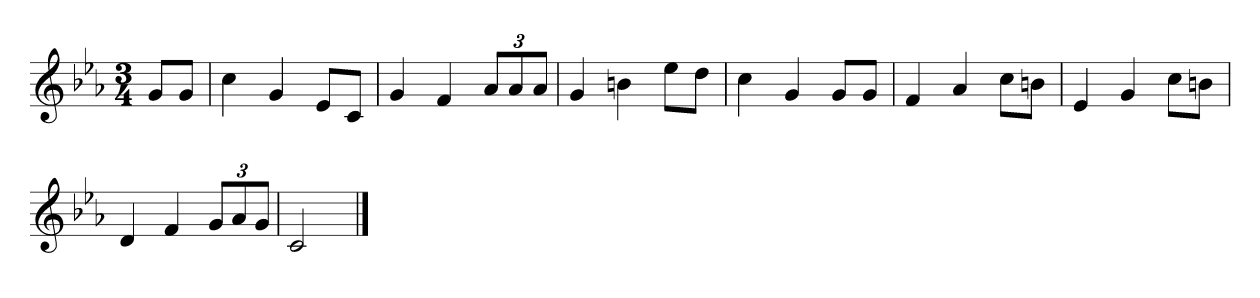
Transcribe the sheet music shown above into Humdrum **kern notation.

**kern
*part1
*staff1
*clefG2
*k[b-e-a-]
*M3/4
*MM100
=
8g/L
8g/J
=
4cc
4g
8e-/L
8c/J
=
4g
4f
12a-/L
12a-/
12a-/J
=
4g
4bn
8ee-\L
8dd\J
=
4cc
4g
8g/L
8g/J
=
4f
4a-
8cc\L
8bn\J
=
4e-
4g
8cc\L
8bn\J
=
4d
4f
12g/L
12a-/
12g/J
=
2c
==
*-
